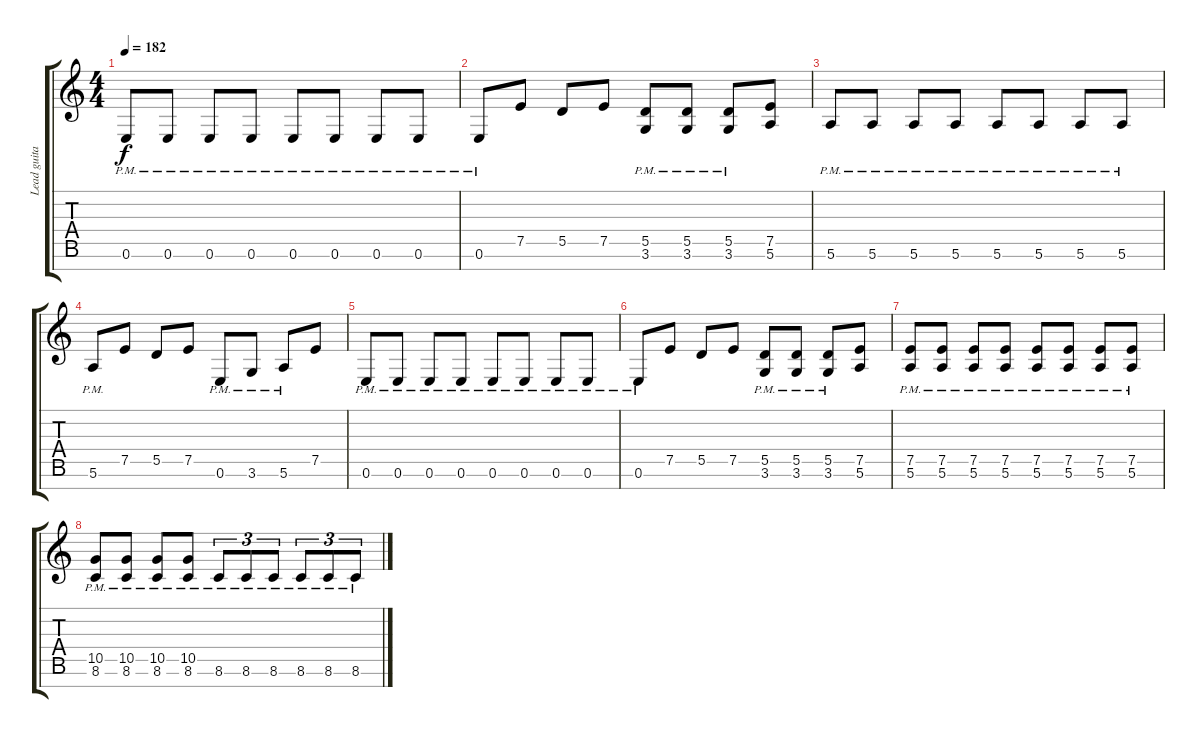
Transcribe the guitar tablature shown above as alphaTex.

\track ("Lead guitar" "Lead guita") {instrument overdrivenguitar}
\staff {score tabs}
\tuning (E4 B3 G3 D3 A2 E2 B1) {hide}
\ts (4 4)
\tempo 182
\clef g2
\ks c
0.6{pm}.8{dy f} 0.6{pm}.8 0.6{pm}.8 0.6{pm}.8 0.6{pm}.8 0.6{pm}.8 0.6{pm}.8 0.6{pm}.8 |
0.6{pm}.8 7.5.8 5.5.8 7.5.8 (5.5{pm} 3.6{pm}).8 (5.5{pm} 3.6{pm}).8 (5.5{pm} 3.6{pm}).8 (7.5 5.6).8 |
5.6{pm}.8 5.6{pm}.8 5.6{pm}.8 5.6{pm}.8 5.6{pm}.8 5.6{pm}.8 5.6{pm}.8 5.6{pm}.8 |
5.6{pm}.8 7.5.8 5.5.8 7.5.8 0.6{pm}.8 3.6{pm}.8 5.6{pm}.8 7.5.8 |
0.6{pm}.8 0.6{pm}.8 0.6{pm}.8 0.6{pm}.8 0.6{pm}.8 0.6{pm}.8 0.6{pm}.8 0.6{pm}.8 |
0.6{pm}.8 7.5.8 5.5.8 7.5.8 (5.5{pm} 3.6{pm}).8 (5.5{pm} 3.6{pm}).8 (5.5{pm} 3.6{pm}).8 (7.5 5.6).8 |
(7.5{pm} 5.6{pm}).8 (7.5{pm} 5.6{pm}).8 (7.5{pm} 5.6{pm}).8 (7.5{pm} 5.6{pm}).8 (7.5{pm} 5.6{pm}).8 (7.5{pm} 5.6{pm}).8 (7.5{pm} 5.6{pm}).8 (7.5{pm} 5.6{pm}).8 |
(10.5{pm} 8.6{pm}).8 (10.5{pm} 8.6{pm}).8 (10.5{pm} 8.6{pm}).8 (10.5{pm} 8.6{pm}).8 8.6{pm}.8{tu (3 2)} 8.6{pm}.8{tu (3 2)} 8.6{pm}.8{tu (3 2)} 8.6{pm}.8{tu (3 2)} 8.6{pm}.8{tu (3 2)} 8.6{pm}.8{tu (3 2)}
